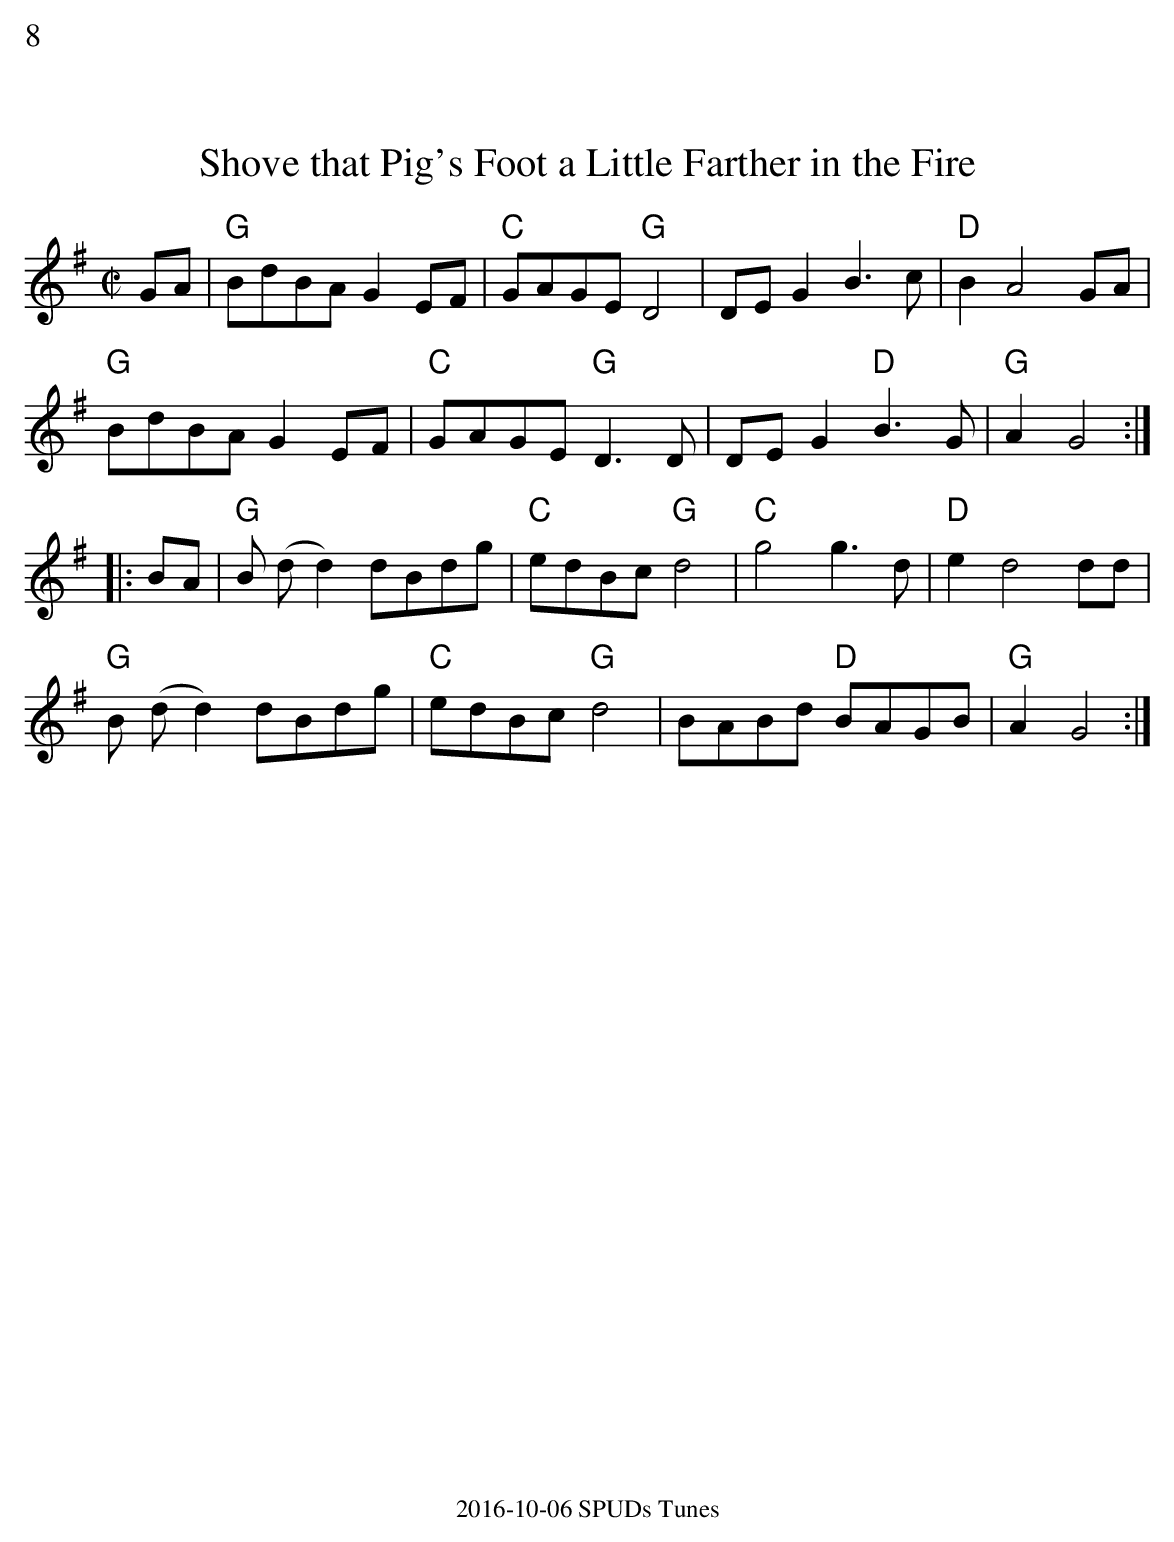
X:1
%%text 8
T:Shove that Pig's Foot a Little Farther in the Fire
M:C|
K:G
GA|"G"BdBA G2 EF|"C"GAGE "G"D4|DE G2 B3c|"D"B2 A4 GA|
"G"BdBA G2 EF|"C"GAGE "G"D3D|DE G2 "D"B3G|"G"A2  G4:|
|:BA|"G"B (dd2)  dBdg|"C"edBc "G"d4|"C"g4g3d|"D"e2 d4 dd|
"G"B (dd2)  dBdg|"C"edBc "G"d4|BABd  "D"BAGB|"G"A2 G4:|
